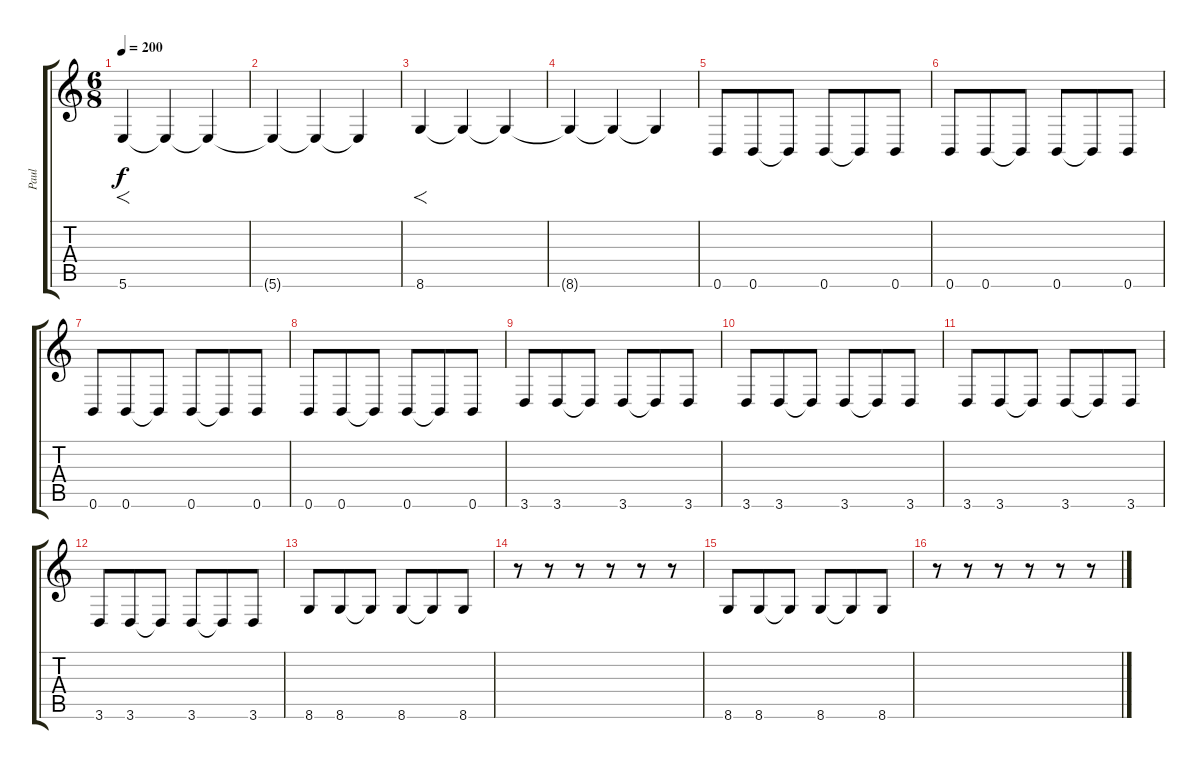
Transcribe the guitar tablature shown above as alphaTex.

\track ("Paul" "Paul") {instrument electricbassfinger}
\staff {score tabs}
\tuning (Db4 Ab3 E3 B2 Gb2 B1) {hide}
\ts (6 8)
\tempo 200
\clef g2
\ks c
5.6.4{f dy f} 5.6{t}.4 5.6{t}.4 |
5.6{t}.4 5.6{t}.4 5.6{t}.4 |
8.6.4{f} 8.6{t}.4 8.6{t}.4 |
8.6{t}.4 8.6{t}.4 8.6{t}.4 |
0.6.8 0.6.8 0.6{t}.8 0.6.8 0.6{t}.8 0.6.8 |
0.6.8 0.6.8 0.6{t}.8 0.6.8 0.6{t}.8 0.6.8 |
0.6.8 0.6.8 0.6{t}.8 0.6.8 0.6{t}.8 0.6.8 |
0.6.8 0.6.8 0.6{t}.8 0.6.8 0.6{t}.8 0.6.8 |
3.6.8 3.6.8 3.6{t}.8 3.6.8 3.6{t}.8 3.6.8 |
3.6.8 3.6.8 3.6{t}.8 3.6.8 3.6{t}.8 3.6.8 |
3.6.8 3.6.8 3.6{t}.8 3.6.8 3.6{t}.8 3.6.8 |
3.6.8 3.6.8 3.6{t}.8 3.6.8 3.6{t}.8 3.6.8 |
8.6.8 8.6.8 8.6{t}.8 8.6.8 8.6{t}.8 8.6.8 |
r.8 r.8 r.8 r.8 r.8 r.8 |
8.6.8 8.6.8 8.6{t}.8 8.6.8 8.6{t}.8 8.6.8 |
r.8 r.8 r.8 r.8 r.8 r.8
